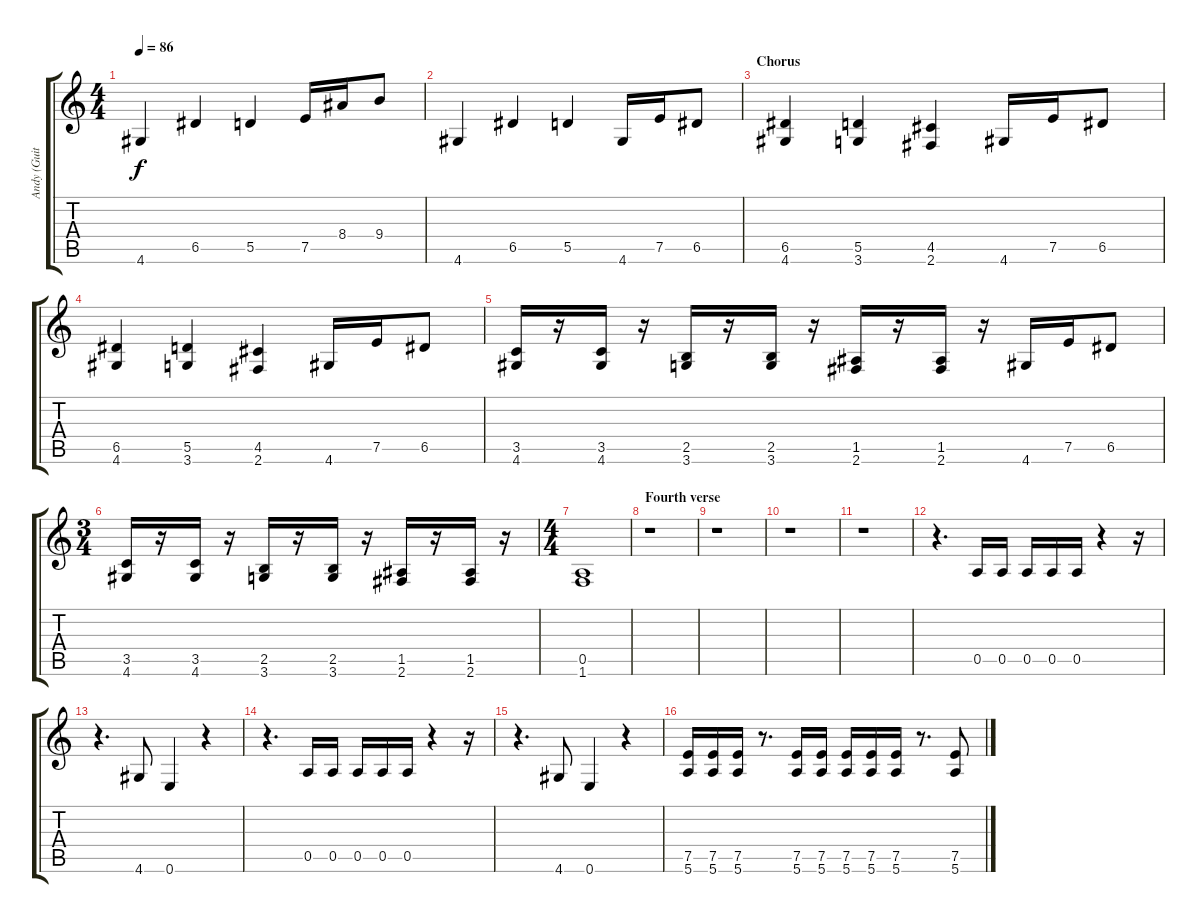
\track ("Andy (Guitar)" "Andy (Guit") {instrument distortionguitar}
\staff {score tabs}
\tuning (E4 B3 G3 D3 A2 E2) {hide}
\ts (4 4)
\tempo 86
\clef g2
\ks c
4.6.4{dy f} 6.5.4 5.5.4 7.5.16 8.4.16 9.4.8 |
4.6.4 6.5.4 5.5.4 4.6.16 7.5.16 6.5.8 |
\section ("" "Chorus")
(6.5 4.6).4 (5.5 3.6).4 (4.5 2.6).4 4.6.16 7.5.16 6.5.8 |
(6.5 4.6).4 (5.5 3.6).4 (4.5 2.6).4 4.6.16 7.5.16 6.5.8 |
(3.5 4.6).16 r.16 (3.5 4.6).16 r.16 (2.5 3.6).16 r.16 (2.5 3.6).16 r.16 (1.5 2.6).16 r.16 (1.5 2.6).16 r.16 4.6.16 7.5.16 6.5.8 |
\ts (3 4)
(3.5 4.6).16 r.16 (3.5 4.6).16 r.16 (2.5 3.6).16 r.16 (2.5 3.6).16 r.16 (1.5 2.6).16 r.16 (1.5 2.6).16 r.16 |
\ts (4 4)
(0.5 1.6).1 |
\section ("" "Fourth verse")
r.1 |
r.1 |
r.1 |
r.1 |
r.4{d} 0.5.16 0.5.16 0.5.16 0.5.16 0.5.16 r.4 r.16 |
r.4{d} 4.6.8 0.6.4 r.4 |
r.4{d} 0.5.16 0.5.16 0.5.16 0.5.16 0.5.16 r.4 r.16 |
r.4{d} 4.6.8 0.6.4 r.4 |
(7.5 5.6).16 (7.5 5.6).16 (7.5 5.6).16 r.8{d} (7.5 5.6).16 (7.5 5.6).16 (7.5 5.6).16 (7.5 5.6).16 (7.5 5.6).16 r.8{d} (7.5 5.6).8
